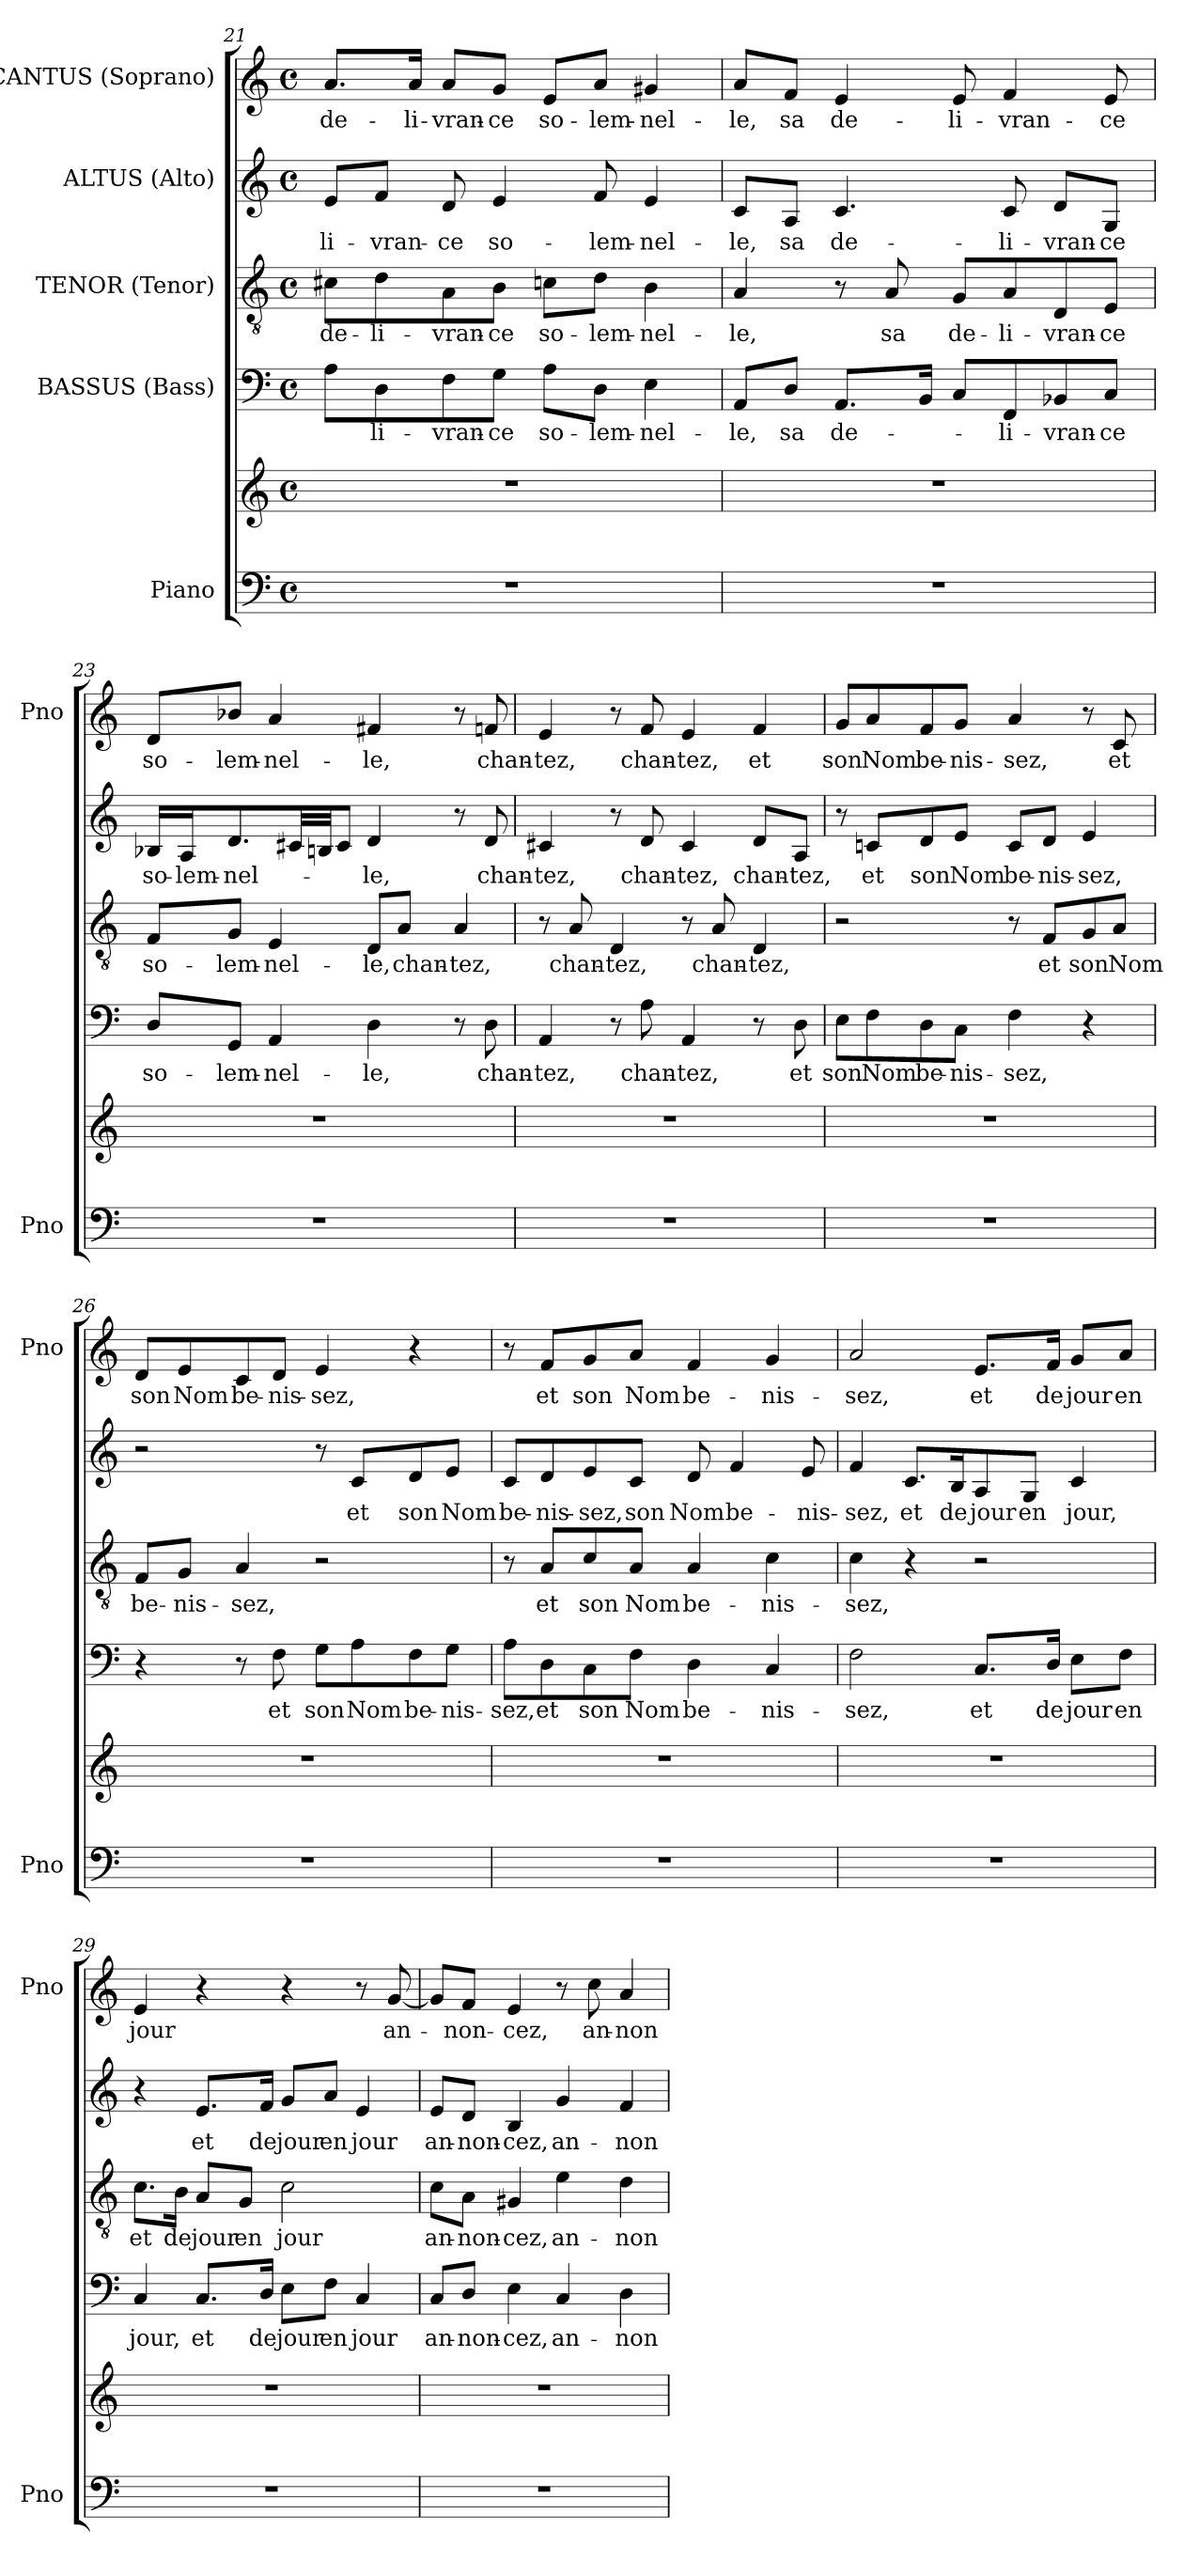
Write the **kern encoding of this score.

**kern	**kern	**kern	**text	**kern	**text	**kern	**text	**kern	**text
*part5	*part5	*part4	*part4	*part3	*part3	*part2	*part2	*part1	*part1
*staff6	*staff5	*staff4	*staff4	*staff3	*staff3	*staff2	*staff2	*staff1	*staff1
*I"Piano	*	*I"BASSUS (Bass)	*	*I"TENOR (Tenor)	*	*I"ALTUS (Alto)	*	*I"CANTUS (Soprano)	*
*I'Pno	*	*	*	*	*	*	*	*I'Pno	*
*clefF4	*clefG2	*clefF4	*	*clefGv2	*	*clefG2	*	*clefG2	*
*k[]	*k[]	*k[]	*	*k[]	*	*k[]	*	*k[]	*
*a:	*a:	*a:	*	*a:	*	*a:	*	*a:	*
*M4/4	*M4/4	*M4/4	*	*M4/4	*	*M4/4	*	*M4/4	*
*met(c)	*met(c)	*met(c)	*	*met(c)	*	*met(c)	*	*met(c)	*
=21	=21	=21	=21	=21	=21	=21	=21	=21	=21
1r	1r	8A\L	.	8c#X\L	de-	8e/L	-li-	8.a/L	de-
.	.	8D\	-li-	8d\	-li-	8f/J	-vran-	.	.
.	.	.	.	.	.	.	.	16a/Jk	-li-
.	.	8F\	-vran-	8A\	-vran-	8d/	-ce	8a/L	-vran-
.	.	8G\J	-ce	8B\J	-ce	4e/	so-	8g/J	-ce
.	.	8A\L	so-	8cn\L	so-	.	.	8e/L	so-
.	.	8D\J	-lem-	8d\J	-lem-	8f/	-lem-	8a/J	-lem-
.	.	4E\	-nel-	4B\	-nel-	4e/	-nel-	4g#X/	-nel-
=22	=22	=22	=22	=22	=22	=22	=22	=22	=22
1r	1r	8AA/L	-le,	4A/	-le,	8c/L	-le,	8a/L	-le,
.	.	8D/J	sa	.	.	8A/J	sa	8f/J	sa
.	.	8.AA/L	de-	8r	.	4.c/	de-	4e/	de-
.	.	.	.	8A/	sa	.	.	.	.
.	.	16BB/Jk	.	.	.	.	.	.	.
.	.	8C/L	.	8G/L	de-	.	.	8e/	-li-
.	.	8FF/	-li-	8A/	-li-	8c/	-li-	4f/	-vran-
.	.	8BB-X/	-vran-	8D/	-vran-	8d/L	-vran-	.	.
.	.	8C/J	-ce	8E/J	-ce	8G/J	-ce	8e/	-ce
!!LO:LB:g=z
=23	=23	=23	=23	=23	=23	=23	=23	=23	=23
1r	1r	8D/L	so-	8F/L	so-	16B-X/LL	so-	8d/L	so-
.	.	.	.	.	.	16A/J	-lem-	.	.
.	.	8GG/J	-lem-	8G/J	-lem-	8.d/	-nel-	8b-X/J	-lem-
.	.	4AA/	-nel-	4E/	-nel-	.	.	4a/	-nel-
.	.	.	.	.	.	32c#X/LL	.	.	.
.	.	.	.	.	.	32Bn/JJ	.	.	.
.	.	.	.	.	.	8c#/J	.	.	.
.	.	4D\	-le,	8D/L	-le,	4d/	-le,	4f#X/	-le,
.	.	.	.	8A/J	chan-	.	.	.	.
.	.	8r	.	4A/	-tez,	8r	.	8r	.
.	.	8D\	chan-	.	.	8d/	chan-	8fn/	chan-
=24	=24	=24	=24	=24	=24	=24	=24	=24	=24
1r	1r	4AA/	-tez,	8r	.	4c#X/	-tez,	4e/	-tez,
.	.	.	.	8A/	chan-	.	.	.	.
.	.	8r	.	4D/	-tez,	8r	.	8r	.
.	.	8A\	chan-	.	.	8d/	chan-	8f/	chan-
.	.	4AA/	-tez,	8r	.	4c#/	-tez,	4e/	-tez,
.	.	.	.	8A/	chan-	.	.	.	.
.	.	8r	.	4D/	-tez,	8d/L	chan-	4f/	et
.	.	8D\	et	.	.	8A/J	-tez,	.	.
=25	=25	=25	=25	=25	=25	=25	=25	=25	=25
1r	1r	8E\L	son	2r	.	8r	.	8g/L	son
.	.	8F\	Nom	.	.	8cn/L	et	8a/	Nom
.	.	8D\	be-	.	.	8d/	son	8f/	be-
.	.	8C\J	-nis-	.	.	8e/J	Nom	8g/J	-nis-
.	.	4F\	-sez,	8r	.	8c/L	be-	4a/	-sez,
.	.	.	.	8F/L	et	8d/J	-nis-	.	.
.	.	4r	.	8G/	son	4e/	-sez,	8r	.
.	.	.	.	8A/J	Nom	.	.	8c/	et
!!LO:LB:g=z
=26	=26	=26	=26	=26	=26	=26	=26	=26	=26
1r	1r	4r	.	8F/L	be-	2r	.	8d/L	son
.	.	.	.	8G/J	-nis-	.	.	8e/	Nom
.	.	8r	.	4A/	-sez,	.	.	8c/	be-
.	.	8F\	et	.	.	.	.	8d/J	-nis-
.	.	8G\L	son	2r	.	8r	.	4e/	-sez,
.	.	8A\	Nom	.	.	8c/L	et	.	.
.	.	8F\	be-	.	.	8d/	son	4r	.
.	.	8G\J	-nis-	.	.	8e/J	Nom	.	.
=27	=27	=27	=27	=27	=27	=27	=27	=27	=27
1r	1r	8A\L	-sez,	8r	.	8c/L	be-	8r	.
.	.	8D\	et	8A/L	et	8d/	-nis-	8f/L	et
.	.	8C\	son	8c/	son	8e/	-sez,	8g/	son
.	.	8F\J	Nom	8A/J	Nom	8c/J	son	8a/J	Nom
.	.	4D\	be-	4A/	be-	8d/	Nom	4f/	be-
.	.	.	.	.	.	4f/	be-	.	.
.	.	4C/	-nis-	4c\	-nis-	.	.	4g/	-nis-
.	.	.	.	.	.	8e/	-nis-	.	.
=28	=28	=28	=28	=28	=28	=28	=28	=28	=28
1r	1r	2F\	-sez,	4c\	-sez,	4f/	-sez,	2a/	-sez,
.	.	.	.	4r	.	8.c/L	et	.	.
.	.	.	.	.	.	16B/k	de	.	.
.	.	8.C/L	et	2r	.	8A/	jour	8.e/L	et
.	.	.	.	.	.	8G/J	en	.	.
.	.	16D/Jk	de	.	.	.	.	16f/Jk	de
.	.	8E\L	jour	.	.	4c/	jour,	8g/L	jour
.	.	8F\J	en	.	.	.	.	8a/J	en
!!LO:PB:g=z
=29	=29	=29	=29	=29	=29	=29	=29	=29	=29
1r	1r	4C/	jour,	8.c\L	et	4r	.	4e/	jour
.	.	.	.	16B\Jk	de	.	.	.	.
.	.	8.C/L	et	8A/L	jour	8.e/L	et	4r	.
.	.	.	.	8G/J	en	.	.	.	.
.	.	16D/Jk	de	.	.	16f/Jk	de	.	.
.	.	8E\L	jour	2c\	jour	8g/L	jour	4r	.
.	.	8F\J	en	.	.	8a/J	en	.	.
.	.	4C/	jour	.	.	4e/	jour	8r	.
.	.	.	.	.	.	.	.	[8g/	an-
=30	=30	=30	=30	=30	=30	=30	=30	=30	=30
1r	1r	8C/L	an-	8c\L	an-	8e/L	an-	8g/L]	.
.	.	8D/J	-non-	8A\J	-non-	8d/J	-non-	8f/J	-non-
.	.	4E\	-cez,	4G#X/	-cez,	4B/	-cez,	4e/	-cez,
.	.	4C/	an-	4e\	an-	4g/	an-	8r	.
.	.	.	.	.	.	.	.	8cc\	an-
.	.	4D\	-non-	4d\	-non-	4f/	-non-	4a/	-non-
=	=	=	=	=	=	=	=	=	=
*-	*-	*-	*-	*-	*-	*-	*-	*-	*-
